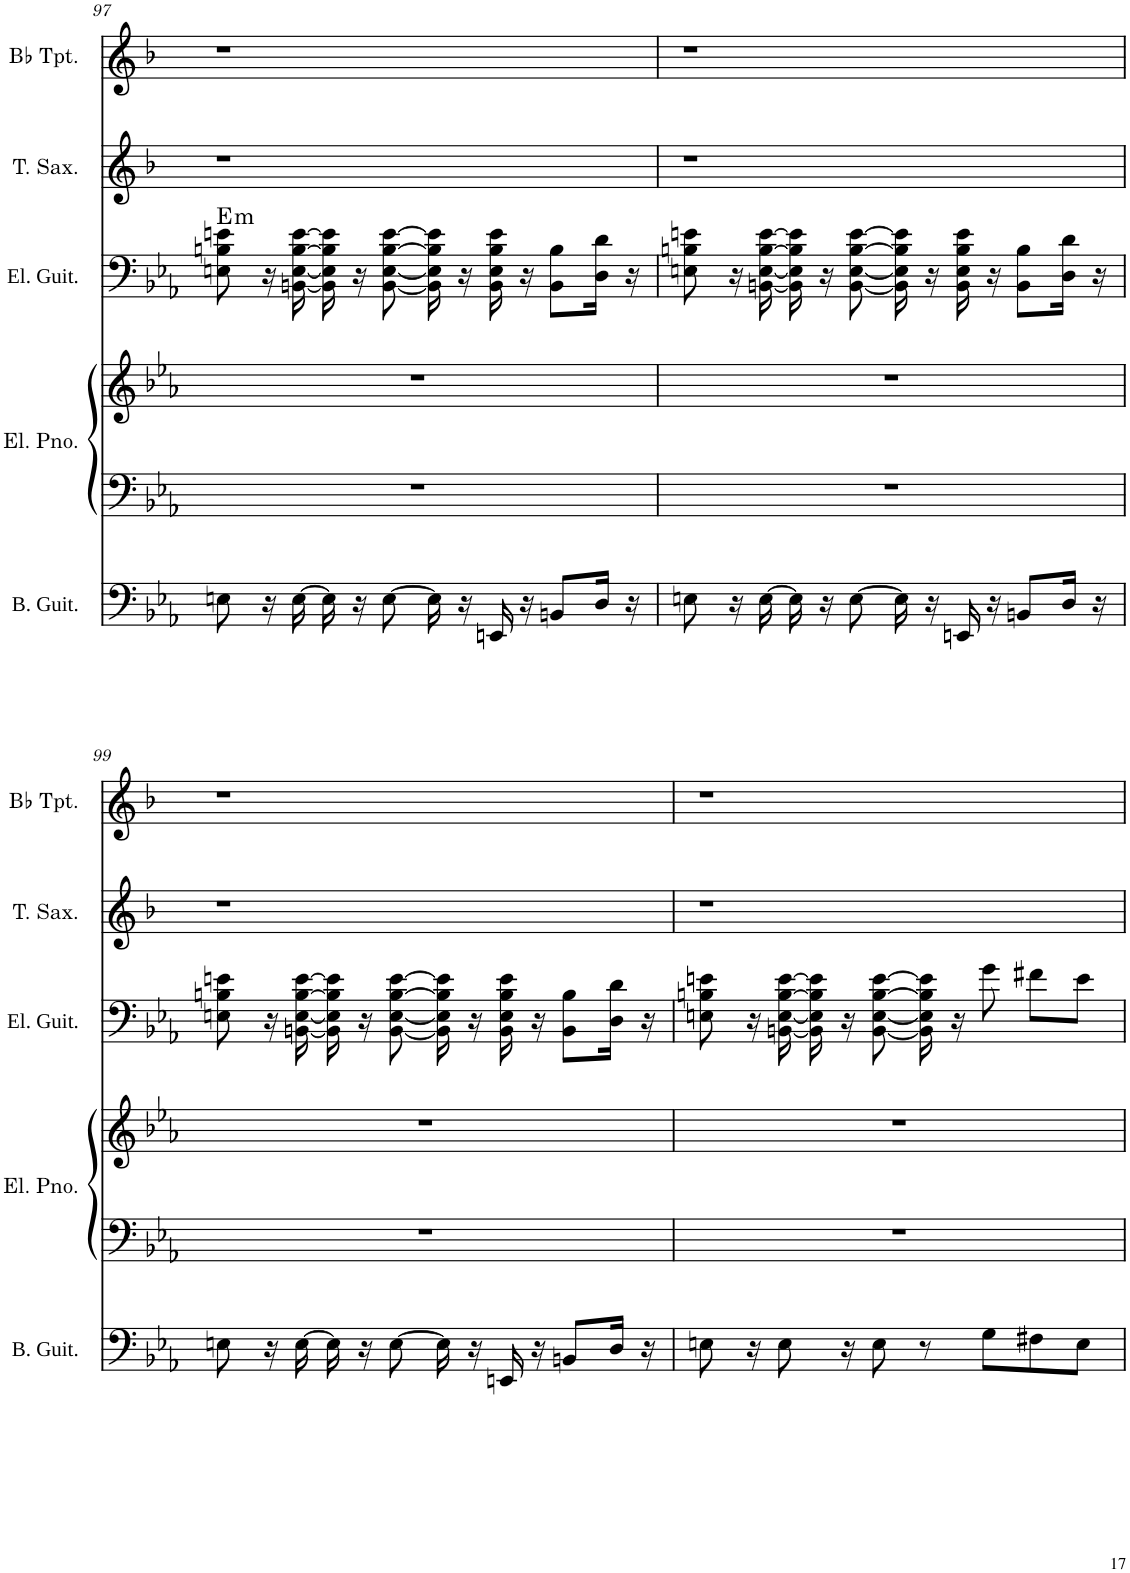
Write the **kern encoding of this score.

**kern	**kern	**kern	**kern	**harte	**kern	**kern
*part5	*part4	*part4	*part3	*part3	*part2	*part1
*staff6	*staff5	*staff4	*staff3	*	*staff2	*staff1
*I"Bass Guitar	*I"Electric Piano	*	*I"Electric Guitar	*	*I"Tenor Saxophone	*I"Bb Trumpet
*I'B. Guit.	*I'El. Pno.	*	*I'El. Guit.	*	*I'T. Sax.	*I'Bb Tpt.
!!LO:PB:g=z
*clefF4	*clefF4	*clefG2	*clefF4	*	*clefG2	*clefG2
*	*	*	*	*	*Trd8c14	*Trd1c2
*k[b-e-a-]	*k[b-e-a-]	*k[b-e-a-]	*k[b-e-a-]	*	*k[b-]	*k[b-]
*M4/4	*M4/4	*M4/4	*M4/4	*	*M4/4	*M4/4
=97	=97	=97	=97	=97	=97	=97
!	!	!	!	!LO:H:kt=m	!	!
8En\	1r	1r	8En\ 8Bn\ 8en\	E:min	1r	1r
16r	.	.	16r	.	.	.
[16E\	.	.	[16BBn\ [16E\ [16B\ [16e\	.	.	.
16E\]	.	.	16BB\] 16E\] 16B\] 16e\]	.	.	.
16r	.	.	16r	.	.	.
[8E\	.	.	[8BB\ [8E\ [8B\ [8e\	.	.	.
16E\]	.	.	16BB\] 16E\] 16B\] 16e\]	.	.	.
16r	.	.	16r	.	.	.
16EEn/	.	.	16BB\ 16E\ 16B\ 16e\	.	.	.
16r	.	.	16r	.	.	.
8BBn/L	.	.	8BB\ 8B\L	.	.	.
16D/Jk	.	.	16D\ 16d\Jk	.	.	.
16r	.	.	16r	.	.	.
=98	=98	=98	=98	=98	=98	=98
8En\	1r	1r	8En\ 8Bn\ 8en\	.	1r	1r
16r	.	.	16r	.	.	.
[16E\	.	.	[16BBn\ [16E\ [16B\ [16e\	.	.	.
16E\]	.	.	16BB\] 16E\] 16B\] 16e\]	.	.	.
16r	.	.	16r	.	.	.
[8E\	.	.	[8BB\ [8E\ [8B\ [8e\	.	.	.
16E\]	.	.	16BB\] 16E\] 16B\] 16e\]	.	.	.
16r	.	.	16r	.	.	.
16EEn/	.	.	16BB\ 16E\ 16B\ 16e\	.	.	.
16r	.	.	16r	.	.	.
8BBn/L	.	.	8BB\ 8B\L	.	.	.
16D/Jk	.	.	16D\ 16d\Jk	.	.	.
16r	.	.	16r	.	.	.
!!LO:LB:g=z
=99	=99	=99	=99	=99	=99	=99
8En\	1r	1r	8En\ 8Bn\ 8en\	.	1r	1r
16r	.	.	16r	.	.	.
[16E\	.	.	[16BBn\ [16E\ [16B\ [16e\	.	.	.
16E\]	.	.	16BB\] 16E\] 16B\] 16e\]	.	.	.
16r	.	.	16r	.	.	.
[8E\	.	.	[8BB\ [8E\ [8B\ [8e\	.	.	.
16E\]	.	.	16BB\] 16E\] 16B\] 16e\]	.	.	.
16r	.	.	16r	.	.	.
16EEn/	.	.	16BB\ 16E\ 16B\ 16e\	.	.	.
16r	.	.	16r	.	.	.
8BBn/L	.	.	8BB\ 8B\L	.	.	.
16D/Jk	.	.	16D\ 16d\Jk	.	.	.
16r	.	.	16r	.	.	.
=100	=100	=100	=100	=100	=100	=100
8En\	1r	1r	8En\ 8Bn\ 8en\	.	1r	1r
16r	.	.	16r	.	.	.
8E\	.	.	[16BBn\ [16E\ [16B\ [16e\	.	.	.
.	.	.	16BB\] 16E\] 16B\] 16e\]	.	.	.
16r	.	.	16r	.	.	.
8E\	.	.	[8BB\ [8E\ [8B\ [8e\	.	.	.
8r	.	.	16BB\] 16E\] 16B\] 16e\]	.	.	.
.	.	.	16r	.	.	.
8G\L	.	.	8g\	.	.	.
8F#X\	.	.	8f#X\L	.	.	.
8E\J	.	.	8e\J	.	.	.
=	=	=	=	=	=	=
*-	*-	*-	*-	*-	*-	*-
